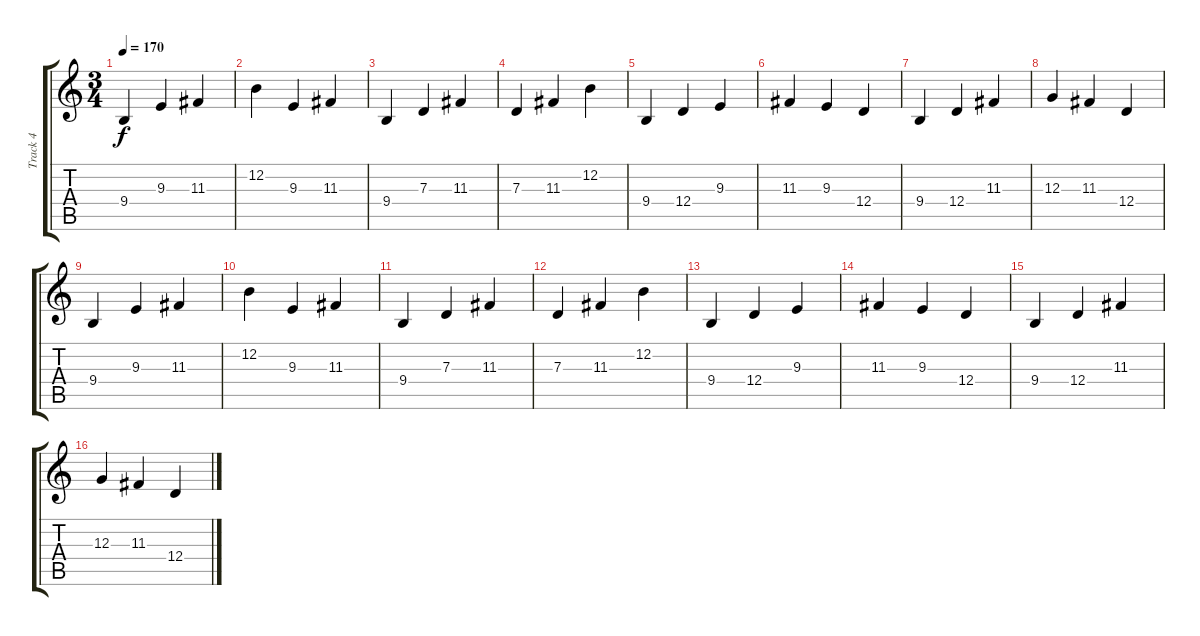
\track ("Track 4" "Track 4") {instrument acousticgrandpiano}
\staff {score tabs}
\tuning (E4 B3 G3 D3 A2 E2) {hide}
\ts (3 4)
\tempo 170
\clef g2
\ks c
9.4.4{dy f} 9.3.4 11.3.4 |
12.2.4 9.3.4 11.3.4 |
9.4.4 7.3.4 11.3.4 |
7.3.4 11.3.4 12.2.4 |
9.4.4 12.4.4 9.3.4 |
11.3.4 9.3.4 12.4.4 |
9.4.4 12.4.4 11.3.4 |
12.3.4 11.3.4 12.4.4 |
9.4.4 9.3.4 11.3.4 |
12.2.4 9.3.4 11.3.4 |
9.4.4 7.3.4 11.3.4 |
7.3.4 11.3.4 12.2.4 |
9.4.4 12.4.4 9.3.4 |
11.3.4 9.3.4 12.4.4 |
9.4.4 12.4.4 11.3.4 |
12.3.4 11.3.4 12.4.4
